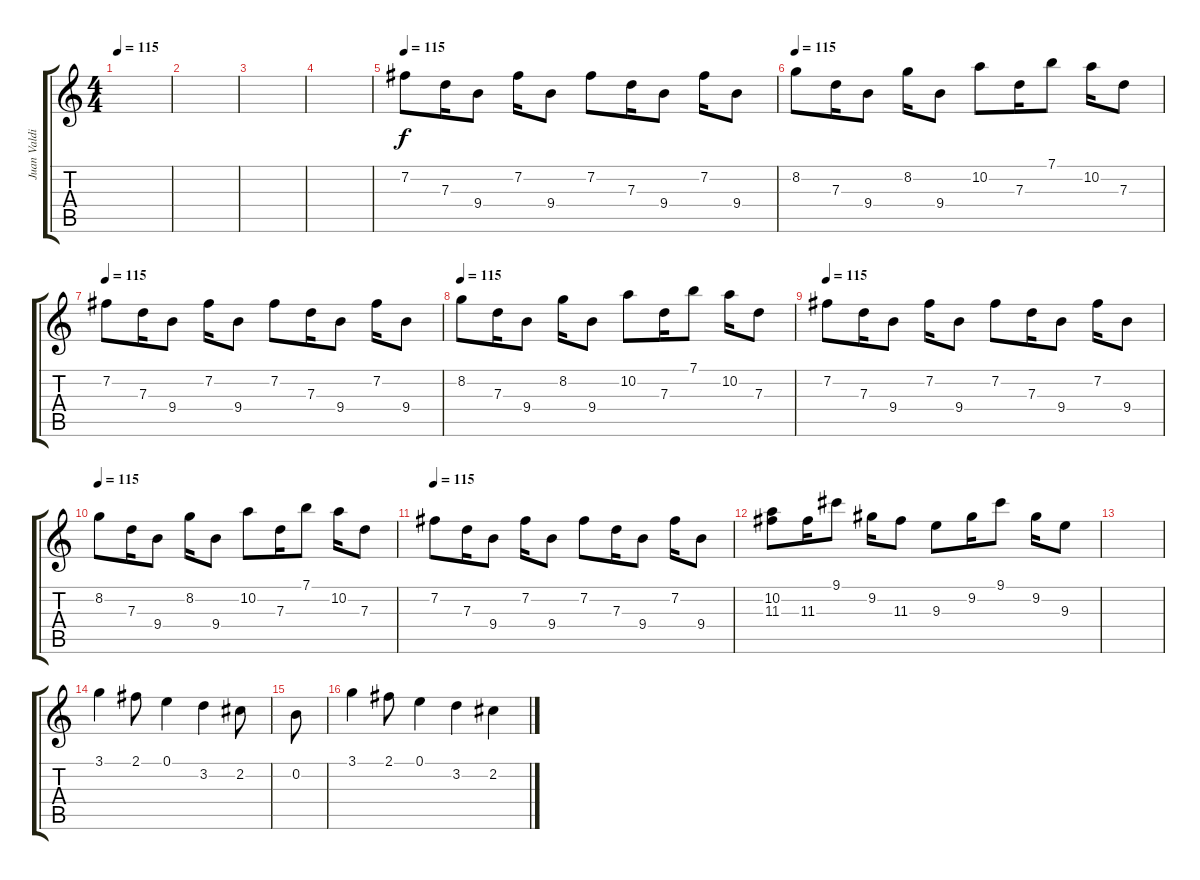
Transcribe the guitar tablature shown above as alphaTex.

\track ("Juan Valdivia" "Juan Valdi") {instrument electricguitarjazz}
\staff {score tabs}
\tuning (E4 B3 G3 D3 A2 E2) {hide}
\ts (4 4)
\tempo 115
\clef g2
\ks c
|
|
|
|
\tempo 115
7.2.8 7.3.16 9.4.8 7.2.16 9.4.8 7.2.8 7.3.16 9.4.8 7.2.16 9.4.8 |
\tempo 115
8.2.8 7.3.16 9.4.8 8.2.16 9.4.8 10.2.8 7.3.16 7.1.8 10.2.16 7.3.8 |
\tempo 115
7.2.8 7.3.16 9.4.8 7.2.16 9.4.8 7.2.8 7.3.16 9.4.8 7.2.16 9.4.8 |
\tempo 115
8.2.8 7.3.16 9.4.8 8.2.16 9.4.8 10.2.8 7.3.16 7.1.8 10.2.16 7.3.8 |
\tempo 115
7.2.8 7.3.16 9.4.8 7.2.16 9.4.8 7.2.8 7.3.16 9.4.8 7.2.16 9.4.8 |
\tempo 115
8.2.8 7.3.16 9.4.8 8.2.16 9.4.8 10.2.8 7.3.16 7.1.8 10.2.16 7.3.8 |
\tempo 115
7.2.8 7.3.16 9.4.8 7.2.16 9.4.8 7.2.8 7.3.16 9.4.8 7.2.16 9.4.8 |
(10.2 11.3).8 11.3.16 9.1.8 9.2.16 11.3.8 9.3.8 9.2.16 9.1.8 9.2.16 9.3.8 |
|
3.1.4 2.1.8 0.1.4 3.2.4 2.2.8 |
0.2.8 |
3.1.4 2.1.8 0.1.4 3.2.4 2.2.4
